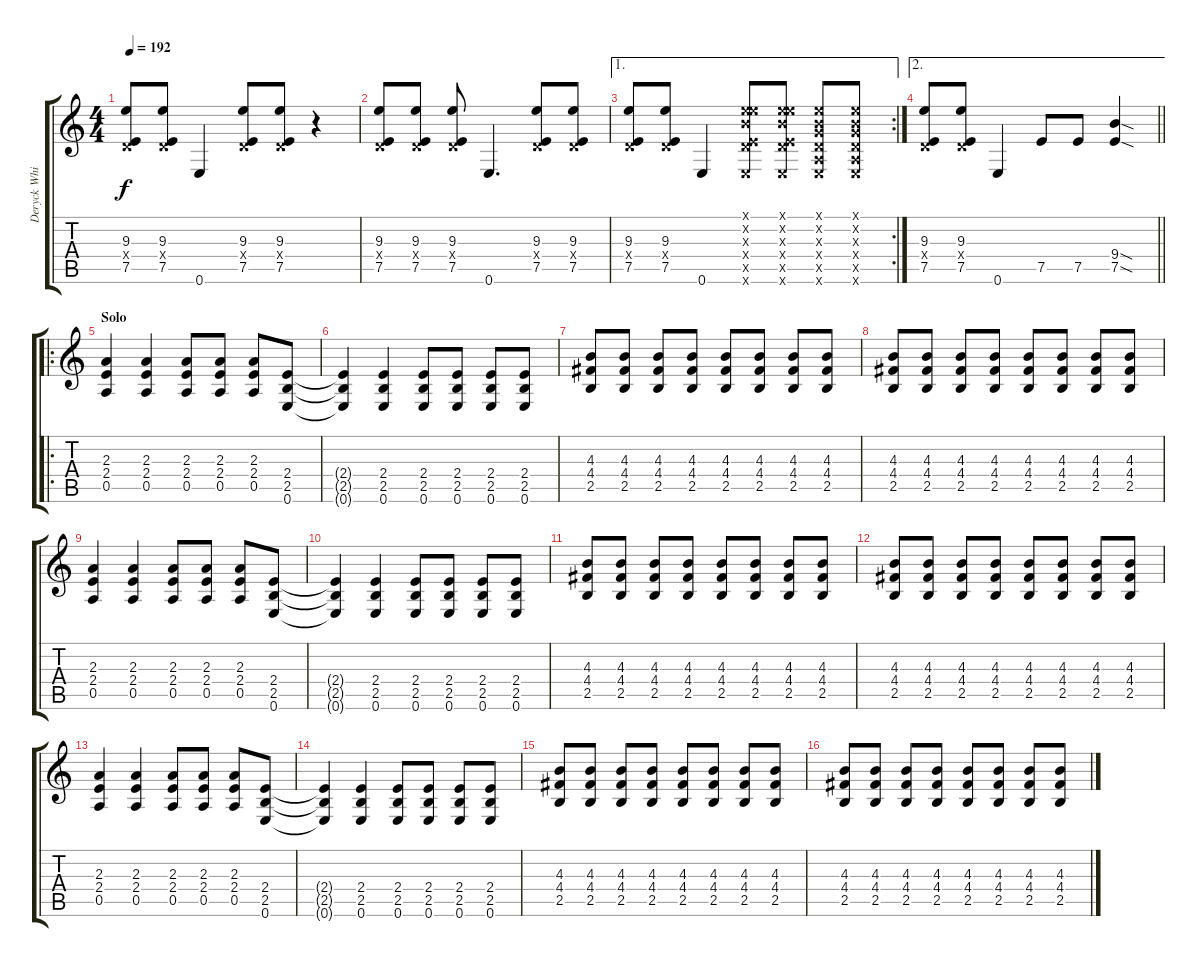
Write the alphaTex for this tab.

\track ("Deryck Whibley (Rhythm)" "Deryck Whi") {instrument distortionguitar}
\staff {score tabs}
\tuning (E4 B3 G3 D3 A2 E2) {hide}
\ts (4 4)
\tempo 192
\clef g2
\ks c
(9.3 0.4{x} 7.5).8{dy f} (9.3 0.4{x} 7.5).8 0.6.4 (9.3 0.4{x} 7.5).8 (9.3 0.4{x} 7.5).8 r.4 |
(9.3 0.4{x} 7.5).8 (9.3 0.4{x} 7.5).8 (9.3 0.4{x} 7.5).8 0.6.4{d} (9.3 0.4{x} 7.5).8 (9.3 0.4{x} 7.5).8 |
\ae 1
\rc 2
(9.3 0.4{x} 7.5).8 (9.3 0.4{x} 7.5).8 0.6.4 (0.1{x} 0.2{x} 9.3{x} 0.4{x} 7.5{x} 0.6{x}).8 (0.1{x} 0.2{x} 9.3{x} 0.4{x} 7.5{x} 0.6{x}).8 (0.1{x} 0.2{x} 0.3{x} 0.4{x} 0.5{x} 0.6{x}).8 (0.1{x} 0.2{x} 0.3{x} 0.4{x} 0.5{x} 0.6{x}).8 |
\ae 2
\barLineRight lightlight
(9.3 0.4{x} 7.5).8 (9.3 0.4{x} 7.5).8 0.6.4 7.5.8 7.5.8 (9.4{sod} 7.5{sod}).4 |
\ro
\section ("" "Solo")
(2.3 2.4 0.5).4 (2.3 2.4 0.5).4 (2.3 2.4 0.5).8 (2.3 2.4 0.5).8 (2.3 2.4 0.5).8 (2.4 2.5 0.6).8 |
(2.4{t} 2.5{t} 0.6{t}).4 (2.4 2.5 0.6).4 (2.4 2.5 0.6).8 (2.4 2.5 0.6).8 (2.4 2.5 0.6).8 (2.4 2.5 0.6).8 |
(4.3 4.4 2.5).8 (4.3 4.4 2.5).8 (4.3 4.4 2.5).8 (4.3 4.4 2.5).8 (4.3 4.4 2.5).8 (4.3 4.4 2.5).8 (4.3 4.4 2.5).8 (4.3 4.4 2.5).8 |
(4.3 4.4 2.5).8 (4.3 4.4 2.5).8 (4.3 4.4 2.5).8 (4.3 4.4 2.5).8 (4.3 4.4 2.5).8 (4.3 4.4 2.5).8 (4.3 4.4 2.5).8 (4.3 4.4 2.5).8 |
(2.3 2.4 0.5).4 (2.3 2.4 0.5).4 (2.3 2.4 0.5).8 (2.3 2.4 0.5).8 (2.3 2.4 0.5).8 (2.4 2.5 0.6).8 |
(2.4{t} 2.5{t} 0.6{t}).4 (2.4 2.5 0.6).4 (2.4 2.5 0.6).8 (2.4 2.5 0.6).8 (2.4 2.5 0.6).8 (2.4 2.5 0.6).8 |
(4.3 4.4 2.5).8 (4.3 4.4 2.5).8 (4.3 4.4 2.5).8 (4.3 4.4 2.5).8 (4.3 4.4 2.5).8 (4.3 4.4 2.5).8 (4.3 4.4 2.5).8 (4.3 4.4 2.5).8 |
(4.3 4.4 2.5).8 (4.3 4.4 2.5).8 (4.3 4.4 2.5).8 (4.3 4.4 2.5).8 (4.3 4.4 2.5).8 (4.3 4.4 2.5).8 (4.3 4.4 2.5).8 (4.3 4.4 2.5).8 |
(2.3 2.4 0.5).4 (2.3 2.4 0.5).4 (2.3 2.4 0.5).8 (2.3 2.4 0.5).8 (2.3 2.4 0.5).8 (2.4 2.5 0.6).8 |
(2.4{t} 2.5{t} 0.6{t}).4 (2.4 2.5 0.6).4 (2.4 2.5 0.6).8 (2.4 2.5 0.6).8 (2.4 2.5 0.6).8 (2.4 2.5 0.6).8 |
(4.3 4.4 2.5).8 (4.3 4.4 2.5).8 (4.3 4.4 2.5).8 (4.3 4.4 2.5).8 (4.3 4.4 2.5).8 (4.3 4.4 2.5).8 (4.3 4.4 2.5).8 (4.3 4.4 2.5).8 |
(4.3 4.4 2.5).8 (4.3 4.4 2.5).8 (4.3 4.4 2.5).8 (4.3 4.4 2.5).8 (4.3 4.4 2.5).8 (4.3 4.4 2.5).8 (4.3 4.4 2.5).8 (4.3 4.4 2.5).8
